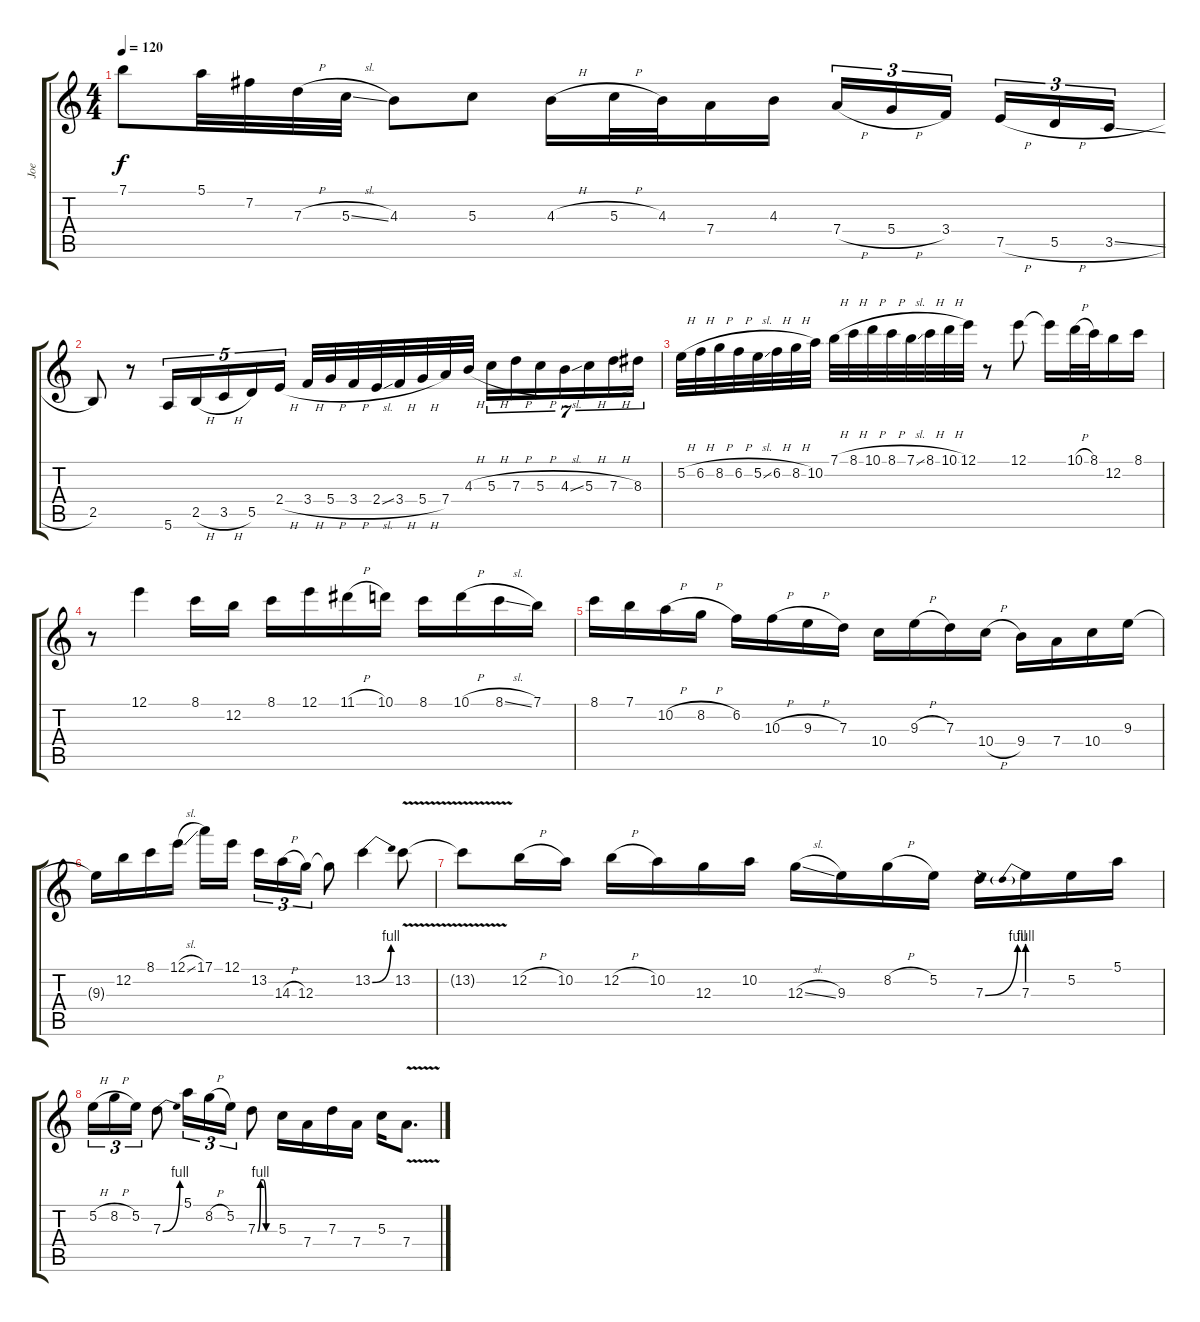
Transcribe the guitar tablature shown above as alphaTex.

\track ("Joe" "Joe") {instrument overdrivenguitar}
\staff {score tabs}
\tuning (E4 B3 G3 D3 A2 E2) {hide}
\ts (4 4)
\tempo 120
\clef g2
\ks c
7.1{t}.8{dy f} 5.1.32 7.2.32 7.3{h}.32 5.3{sl}.32 4.3.8 5.3.8 4.3{h}.16 5.3{h}.32 4.3.32 7.4.16 4.3.16 7.4{h}.16{tu (3 2)} 5.4{h}.16{tu (3 2)} 3.4.16{tu (3 2) beam splitsecondary} 7.5{h}.16{tu (3 2)} 5.5{h}.16{tu (3 2)} 3.5{sl}.16{tu (3 2)} |
2.5.8 r.8 5.6.16{tu (5 4)} 2.5{h}.16{tu (5 4)} 3.5{h}.16{tu (5 4)} 5.5.16{tu (5 4)} 2.4{h}.16{tu (5 4)} 3.4{h}.32 5.4{h}.32 3.4{h}.32 2.4{sl}.32 3.4{h}.32 5.4{h}.32 7.4.32 4.3{h}.32 5.3{h}.16{tu (7 4)} 7.3{h}.16{tu (7 4)} 5.3{h}.16{tu (7 4)} 4.3{sl}.16{tu (7 4)} 5.3{h}.16{tu (7 4)} 7.3{h}.16{tu (7 4)} 8.3.16{tu (7 4)} |
5.2{h}.32 6.2{h}.32 8.2{h}.32 6.2{h}.32 5.2{sl}.32 6.2{h}.32 8.2{h}.32 10.2.32 7.1{h}.32 8.1{h}.32 10.1{h}.32 8.1{h}.32 7.1{sl}.32 8.1{h}.32 10.1{h}.32 12.1.32 r.8 12.1.8 12.1{t}.16 10.1{h}.32 8.1.32 12.2.16 8.1.16 |
r.8 12.1.4 8.1.16 12.2.16 8.1.16 12.1.16 11.1{h}.16 10.1.16 8.1.16 10.1{h}.16 8.1{sl}.16 7.1.16 |
8.1.16 7.1.16 10.2{h}.16 8.2{h}.16 6.2.16 10.3{h}.16 9.3{h}.16 7.3.16 10.4.16 9.3{h}.16 7.3.16 10.4{h}.16 9.4.16 7.4.16 10.4.16 9.3.16 |
9.3{t}.16 12.2.16 8.1.16 12.1{sl}.16 17.1.16 12.1.16{beam splitsecondary} 13.2.16{tu (3 2)} 14.3{h}.16{tu (3 2)} 12.3.16{tu (3 2)} 12.3{t}.8 13.2{be (bend 0 0 60 4)}.4 13.2{v}.8 |
13.2{t}.8 12.2{h}.16 10.2.16 12.2{h}.16 10.2.16 12.3.16 10.2.16 12.3{sl}.16 9.3.16 8.2{h}.16 5.2.16 7.3{be (bend 0 0 60 4)}.16 7.3{be (prebend 0 4 60 4)}.16 5.2.16 5.1.16 |
5.2{h}.16{tu (3 2)} 8.2{h}.16{tu (3 2)} 5.2.16{tu (3 2)} 7.3{be (bend 0 0 60 4)}.8 5.1.16{tu (3 2)} 8.2{h}.16{tu (3 2)} 5.2.16{tu (3 2)} 7.3{be (custom 0 0 10 4 20 4 30 0 60 0)}.8 5.3.16 7.4.16 7.3.16 7.4.16 5.3.16 7.4{v}.8{d}
